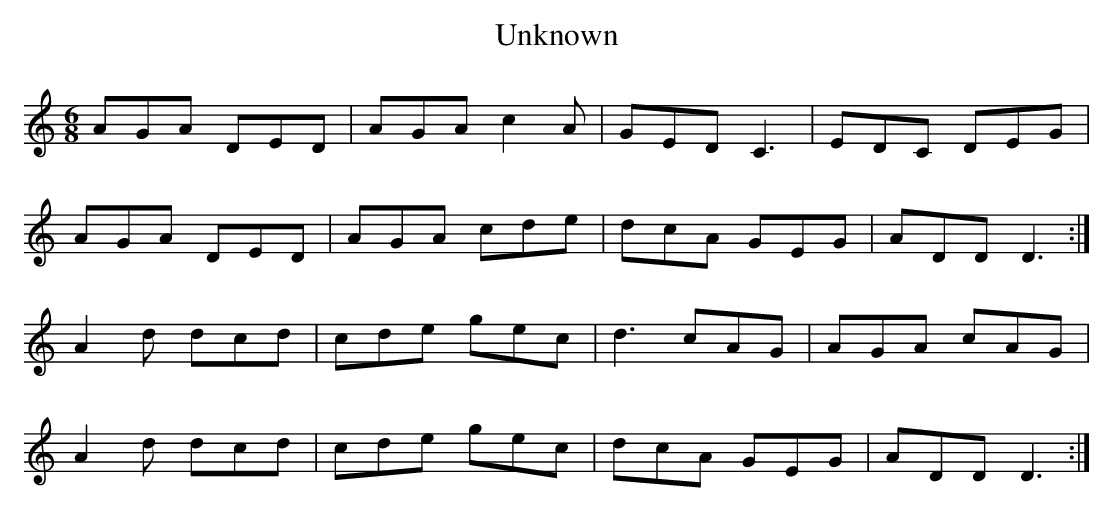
X:1
T: Unknown
M: 6/8
L: 1/8
K: Am
AGA DED | AGA c2 A | GED C3 | EDC DEG |
AGA DED | AGA cde | dcA GEG | ADD D3 :|
A2 d dcd | cde gec | d3 cAG | AGA cAG |
A2 d dcd | cde gec | dcA GEG | ADD D3 :|
